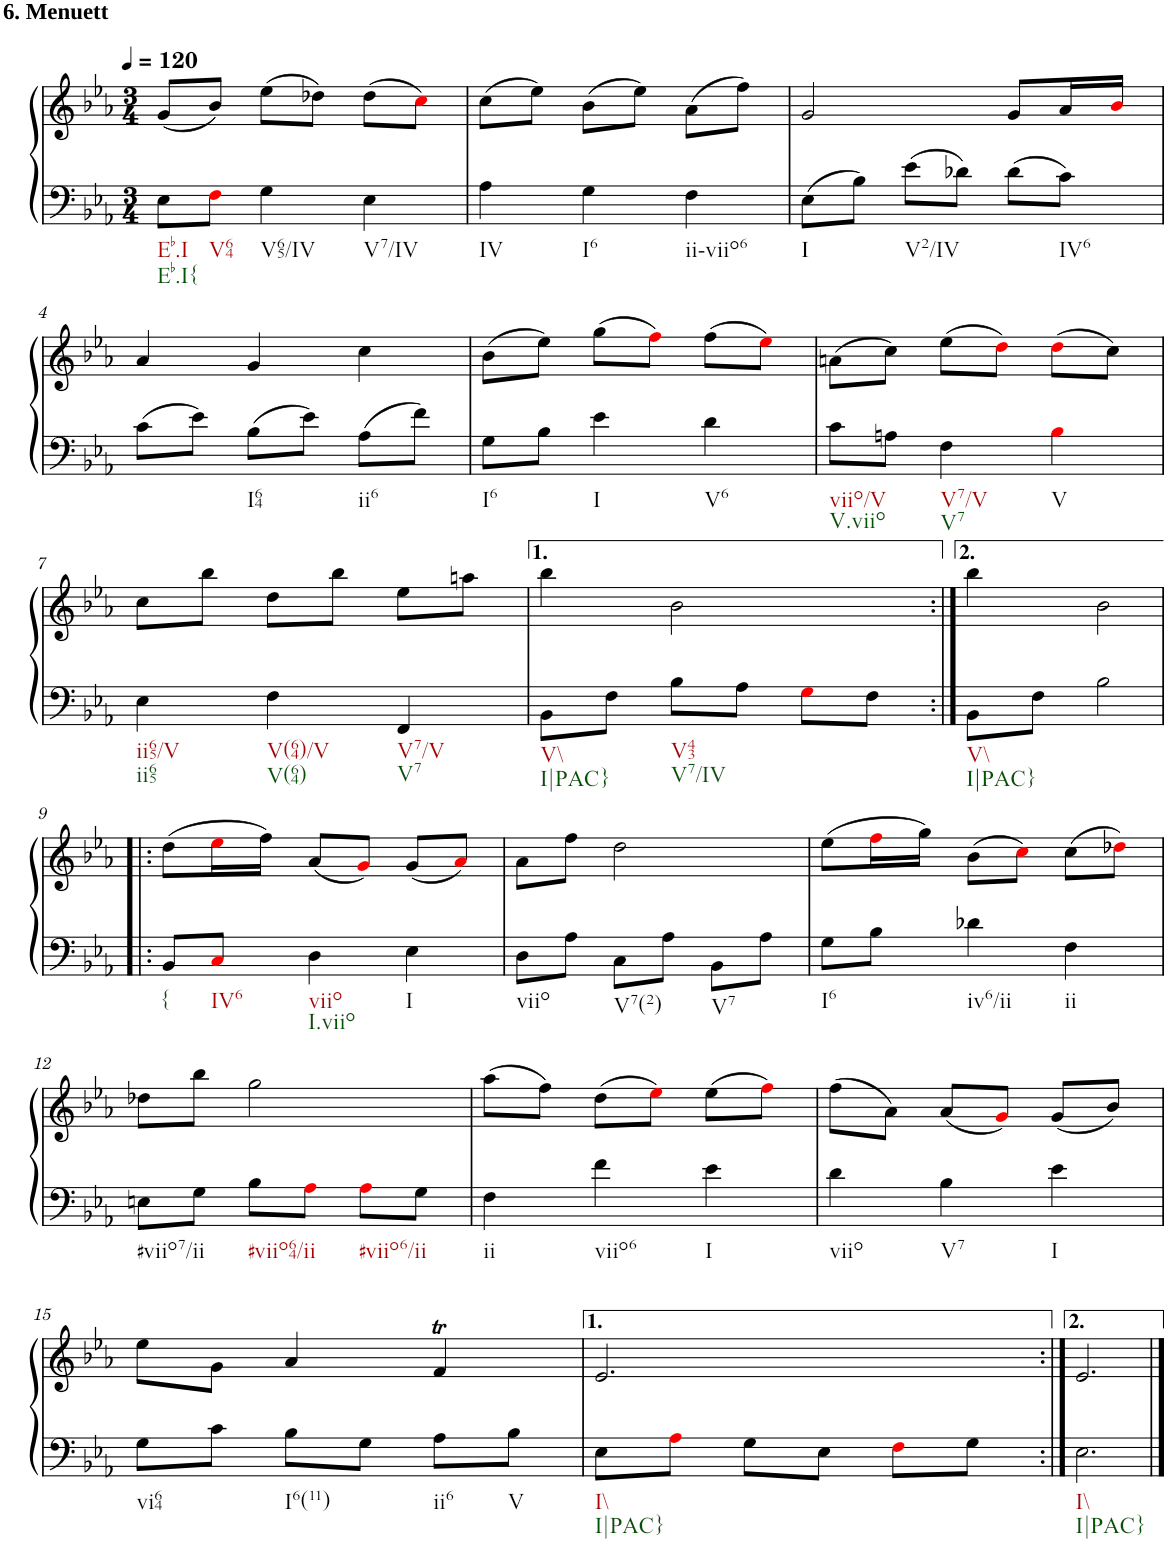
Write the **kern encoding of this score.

**kern	**kern
*part1	*part1
*staff2	*staff1
*I"Klavier linke Hand	*
*clefF4	*clefG2
*k[b-e-a-]	*k[b-e-a-]
*M3/4	*M3/4
*MM120	*MM120
=1	=1
!	!LO:TX:a:B:t=6. Menuett
!LO:TX:b:t=Eb.I	!
!LO:TX:b:t=Eb.I{	!
8E-\L	(8g/L
!LO:TX:b:t=V64	!
8Fi\J	8b-/J)
!LO:TX:b:t=V65/IV	!
4G\	(8ee-\L
.	8dd-X\J)
!LO:TX:b:t=V7/IV	!
4E-\	(8dd-\L
.	8cci\J)
=2	=2
!LO:TX:b:t=IV	!
4A-\	(8cc\L
.	8ee-\J)
!LO:TX:b:t=I6	!
4G\	(8b-\L
.	8ee-\J)
!LO:TX:b:t=ii-viio6	!
4F\	(8a-\L
.	8ff\J)
=3	=3
!LO:TX:b:t=I	!
8E-\L	2g/
8B-\J	.
!LO:TX:b:t=V2/IV	!
8e-\L	.
8d-X\J	.
8d-\L	8g/L
!LO:TX:b:t=IV6	!
8c\J	16a-/L
.	16b-i/JJ
!!LO:LB:g=z
=4	=4
8c\L	4a-/
8e-\J	.
!LO:TX:b:t=I64	!
8B-\L	4g/
8e-\J	.
!LO:TX:b:t=ii6	!
8A-\L	4cc\
8f\J	.
=5	=5
!LO:TX:b:t=I6	!
8G\L	(8b-\L
8B-\J	8ee-\J)
!LO:TX:b:t=I	!
4e-\	(8gg\L
.	8ffi\J)
!LO:TX:b:t=V6	!
4d\	(8ff\L
.	8ee-i\J)
=6	=6
!LO:TX:b:t=viio/V	!
!LO:TX:b:t=V.viio	!
8c\L	(8an\L
8An\J	8cc\J)
!LO:TX:b:t=V7/V	!
!LO:TX:b:t=V7	!
4F\	(8ee-\L
.	8ddi\J)
!LO:TX:b:t=V	!
4B-i\	(8ddi\L
.	8cc\J)
!!LO:LB:g=z
=7	=7
!LO:TX:b:t=ii65/V	!
!LO:TX:b:t=ii65	!
4E-\	8cc\L
.	8bb-\J
!LO:TX:b:t=V(64)/V	!
!LO:TX:b:t=V(64)	!
4F\	8dd\L
.	8bb-\J
!LO:TX:b:t=V7/V	!
!LO:TX:b:t=V7	!
4FF/	8ee-\L
.	8aan\J
=8	=8
!LO:TX:b:t=V\\	!
!LO:TX:b:t=I|PAC}	!
8BB-\L	4bb-\
8F\J	.
!LO:TX:b:t=V43	!
!LO:TX:b:t=V7/IV	!
8B-\L	2b-\
8A-\J	.
8Gi\L	.
8F\J	.
=8X1:|!	=8X1:|!
!LO:TX:b:t=V\\	!
!LO:TX:b:t=I|PAC}	!
8BB-\L	4bb-\
8F\J	.
2B-\	2b-\
!!LO:LB:g=z
=9!|:	=9!|:
!LO:TX:b:t={	!
8BB-/L	(8dd\L
!LO:TX:b:t=IV6	!
8Ci/J	16ee-i\L
.	16ff\JJ)
!LO:TX:b:t=viio	!
!LO:TX:b:t=I.viio	!
4D\	(8a-/L
.	8gi/J)
!LO:TX:b:t=I	!
4E-\	(8g/L
.	8a-i/J)
=10	=10
!LO:TX:b:t=viio	!
8D\L	8a-\L
8A-\J	8ff\J
!LO:TX:b:t=V7(2)	!
8C\L	2dd\
8A-\J	.
!LO:TX:b:t=V7	!
8BB-\L	.
8A-\J	.
=11	=11
!LO:TX:b:t=I6	!
8G\L	(8ee-\L
8B-\J	16ffi\L
.	16gg\JJ)
!LO:TX:b:t=iv6/ii	!
4d-X\	(8b-\L
.	8cci\J)
!LO:TX:b:t=ii	!
4F\	(8cc\L
.	8dd-Xi\J)
!!LO:LB:g=z
=12	=12
!LO:TX:b:t=#viio7/ii	!
8En\L	8dd-X\L
8G\J	8bb-\J
!LO:TX:b:t=#viio64/ii	!
8B-\L	2gg\
8A-i\J	.
!LO:TX:b:t=#viio6/ii	!
8A-i\L	.
8G\J	.
=13	=13
!LO:TX:b:t=ii	!
4F\	(8aa-\L
.	8ff\J)
!LO:TX:b:t=viio6	!
4f\	(8dd\L
.	8ee-i\J)
!LO:TX:b:t=I	!
4e-\	(8ee-\L
.	8ffi\J)
=14	=14
!LO:TX:b:t=viio	!
4d\	(8ff\L
.	8a-\J)
!LO:TX:b:t=V7	!
4B-\	(8a-/L
.	8gi/J)
!LO:TX:b:t=I	!
4e-\	(8g/L
.	8b-/J)
!!LO:LB:g=z
=15	=15
!LO:TX:b:t=vi64	!
8G\L	8ee-\L
8c\J	8g\J
!LO:TX:b:t=I6(11)	!
8B-\L	4a-/
8G\J	.
!LO:TX:b:t=ii6	!
8A-\L	4fT/
!LO:TX:b:t=V	!
8B-\J	.
=16	=16
!LO:TX:b:t=I\\	!
!LO:TX:b:t=I|PAC}	!
8E-\L	2.e-/
8A-i\J	.
8G\L	.
8E-\J	.
8Fi\L	.
8G\J	.
=16X2:|!	=16X2:|!
!LO:TX:b:t=I\\	!
!LO:TX:b:t=I|PAC}	!
2.E-\	2.e-/
==	==
*-	*-
